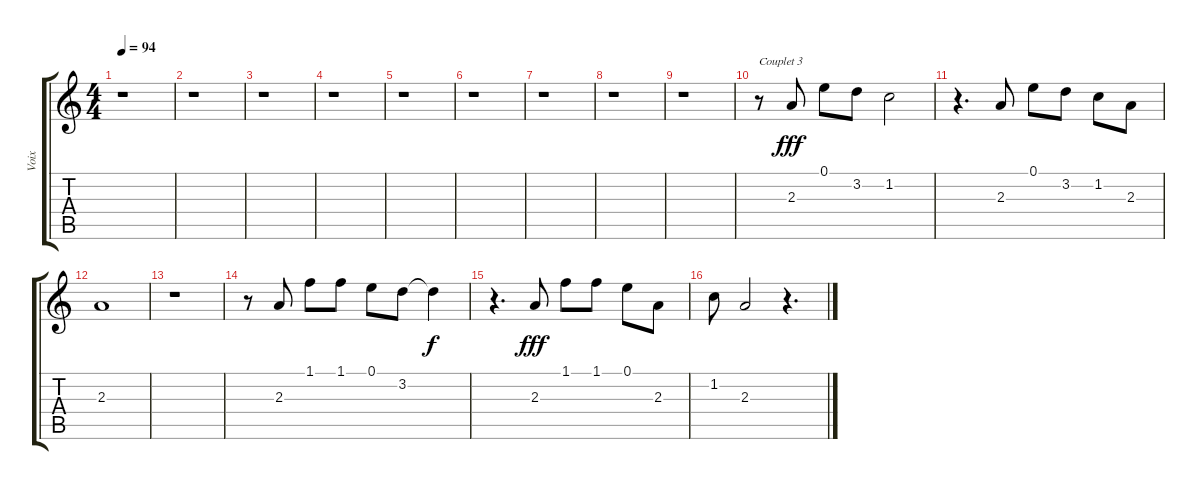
\track ("Voix" "Voix") {instrument lead6voice}
\staff {score tabs}
\tuning (E5 B4 G4 D4 A3 E3) {hide}
\ts (4 4)
\tempo 94
\clef g2
\ks c
r.1{dy fff} |
r.1 |
r.1 |
r.1 |
r.1 |
r.1 |
r.1 |
r.1 |
r.1 |
r.8{txt "Couplet 3"} 2.3.8 0.1.8 3.2.8 1.2.2 |
r.4{d} 2.3.8 0.1.8 3.2.8 1.2.8 2.3.8 |
2.3.1 |
r.1 |
r.8 2.3.8 1.1.8 1.1.8 0.1.8 3.2.8 3.2{t}.4{dy f} |
r.4{d} 2.3.8{dy fff} 1.1.8 1.1.8 0.1.8 2.3.8 |
1.2.8 2.3.2 r.4{d}
